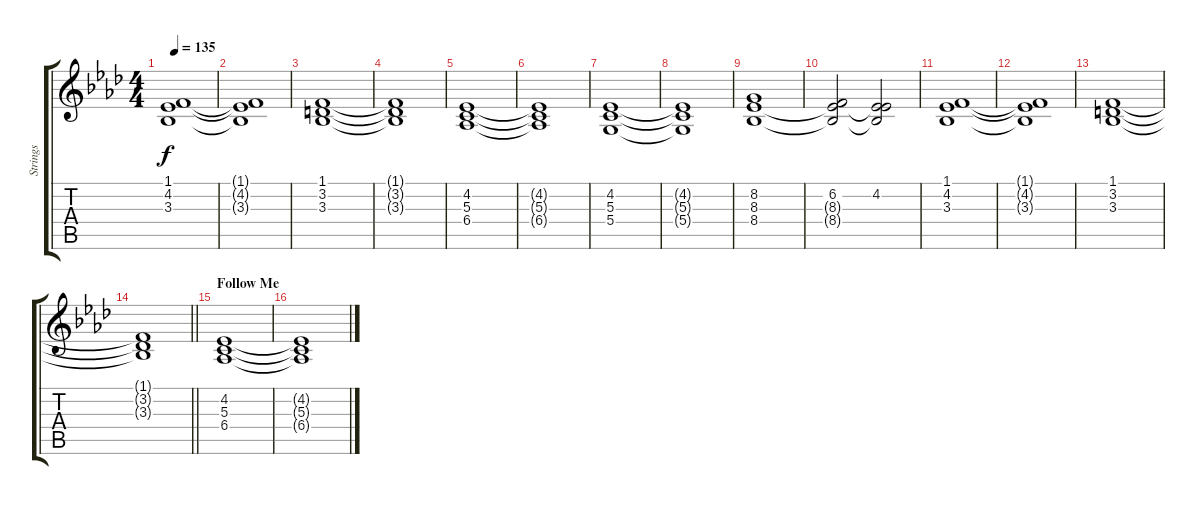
\track ("Strings" "Strings") {instrument stringensemble1}
\staff {score tabs}
\tuning (E4 B3 G3 D3 A2 E2) {hide}
\ts (4 4)
\tempo 135
\clef g2
\ks ab
(1.1 4.2 3.3).1{dy f} |
(1.1{t} 4.2{t} 3.3{t}).1 |
(1.1 3.2 3.3).1 |
(1.1{t} 3.2{t} 3.3{t}).1 |
(4.2 5.3 6.4).1 |
(4.2{t} 5.3{t} 6.4{t}).1 |
(4.2 5.3 5.4).1 |
(4.2{t} 5.3{t} 5.4{t}).1 |
(8.2 8.3 8.4).1 |
(6.2 8.3{t} 8.4{t}).2 (4.2 8.3{t} 8.4{t}).2 |
(1.1 4.2 3.3).1 |
(1.1{t} 4.2{t} 3.3{t}).1 |
(1.1 3.2 3.3).1 |
\barLineRight lightlight
(1.1{t} 3.2{t} 3.3{t}).1 |
\section ("" "Follow Me")
(4.2 5.3 6.4).1 |
(4.2{t} 5.3{t} 6.4{t}).1
